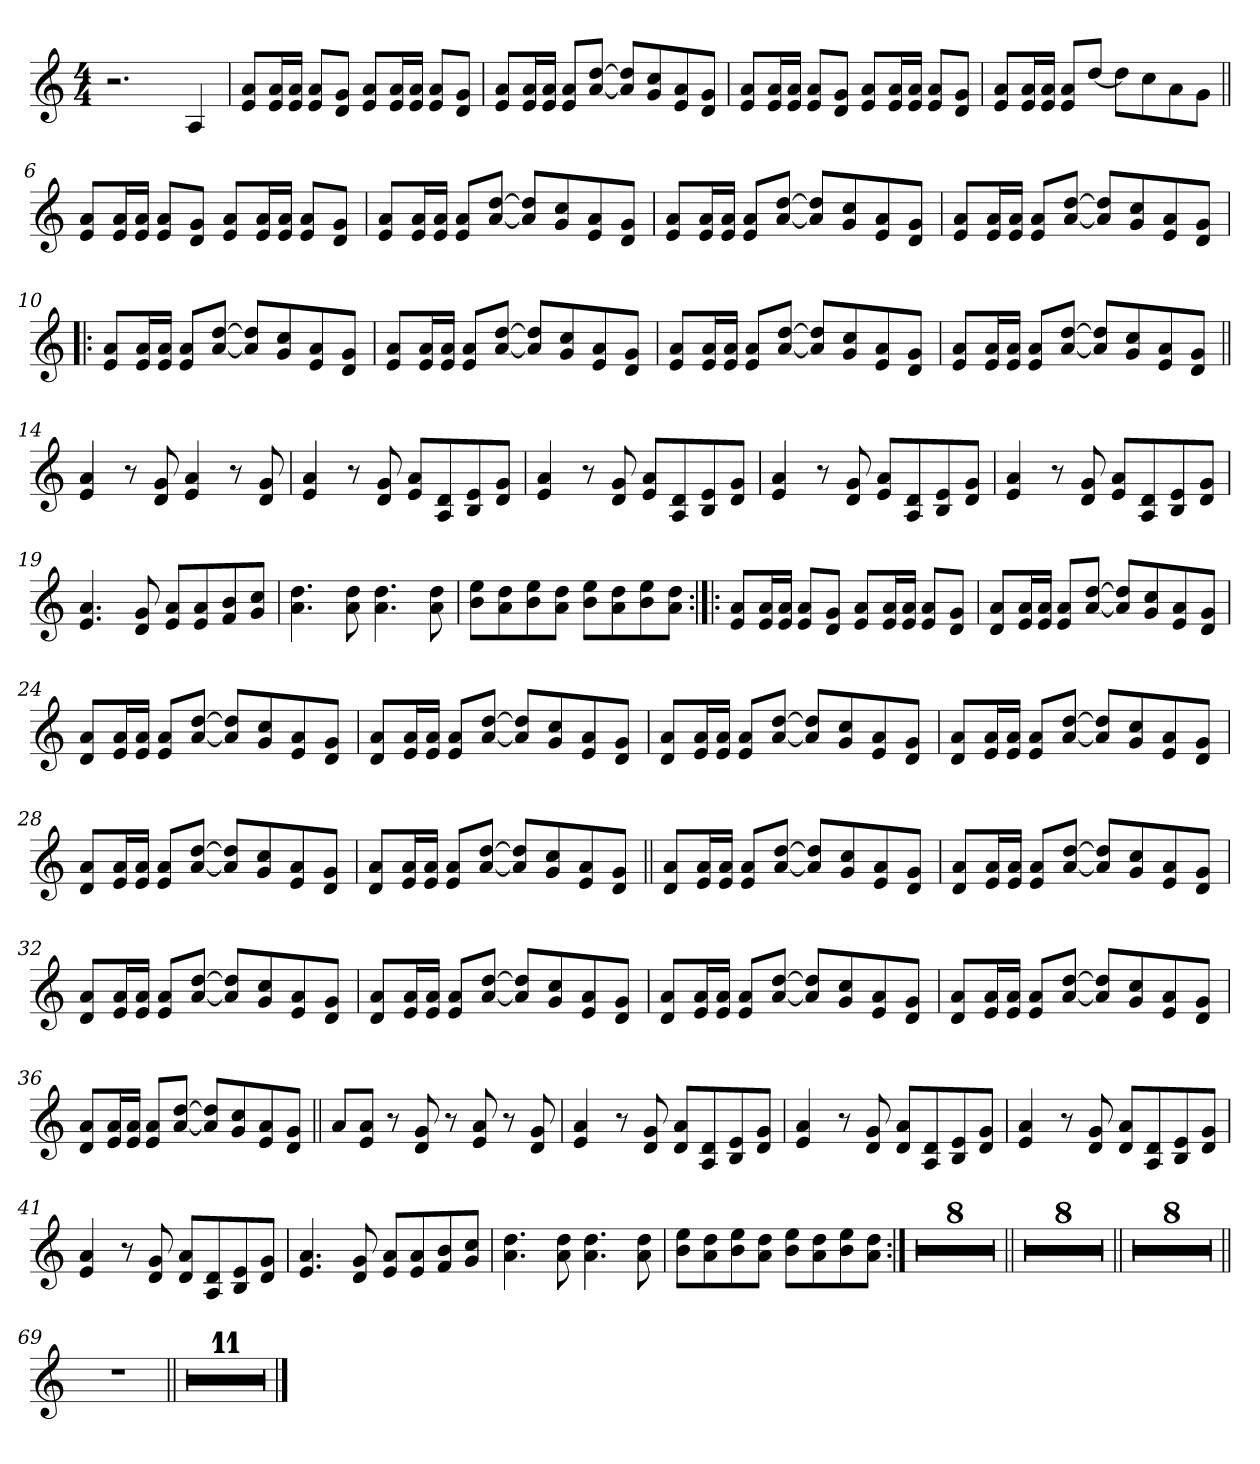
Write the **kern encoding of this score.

**kern
*part1
*staff1
!!LO:PB:g=z
*clefG2
*k[]
*C:
*M4/4
*MM143
=1
2.r
4Ai/
=2
8ei/ 8aiL
16ei/ 16aiL
16ei/ 16aiJJ
8ei/ 8aiL
8di/ 8giJ
8ei/ 8aiL
16ei/ 16aiL
16ei/ 16aiJJ
8ei/ 8aiL
8di/ 8giJ
=3
8ei/ 8aiL
16ei/ 16aiL
16ei/ 16aiJJ
8ei/ 8aiL
[<8ai/ [>8ddiJ
8ai/] 8ddi]L
8gi/ 8cci
8ei/ 8ai
8di/ 8giJ
=4
8ei/ 8aiL
16ei/ 16aiL
16ei/ 16aiJJ
8ei/ 8aiL
8di/ 8giJ
8ei/ 8aiL
16ei/ 16aiL
16ei/ 16aiJJ
8ei/ 8aiL
8di/ 8giJ
=5
8ei/ 8aiL
16ei/ 16aiL
16ei/ 16aiJJ
8ei/ 8aiL
[<8ddi/J
8ddi\L]
8cci\
8ai\
8gi\J
!!LO:LB:g=z
=6||
8ei/ 8aiL
16ei/ 16aiL
16ei/ 16aiJJ
8ei/ 8aiL
8di/ 8giJ
8ei/ 8aiL
16ei/ 16aiL
16ei/ 16aiJJ
8ei/ 8aiL
8di/ 8giJ
=7
8ei/ 8aiL
16ei/ 16aiL
16ei/ 16aiJJ
8ei/ 8aiL
[<8ai/ [>8ddiJ
8ai/] 8ddi]L
8gi/ 8cci
8ei/ 8ai
8di/ 8giJ
=8
8ei/ 8aiL
16ei/ 16aiL
16ei/ 16aiJJ
8ei/ 8aiL
[<8ai/ [>8ddiJ
8ai/] 8ddi]L
8gi/ 8cci
8ei/ 8ai
8di/ 8giJ
=9
8ei/ 8aiL
16ei/ 16aiL
16ei/ 16aiJJ
8ei/ 8aiL
[<8ai/ [>8ddiJ
8ai/] 8ddi]L
8gi/ 8cci
8ei/ 8ai
8di/ 8giJ
=10!|:
8ei/ 8aiL
16ei/ 16aiL
16ei/ 16aiJJ
8ei/ 8aiL
[<8ai/ [>8ddiJ
8ai/] 8ddi]L
8gi/ 8cci
8ei/ 8ai
8di/ 8giJ
!!LO:LB:g=z
=11
8ei/ 8aiL
16ei/ 16aiL
16ei/ 16aiJJ
8ei/ 8aiL
[<8ai/ [>8ddiJ
8ai/] 8ddi]L
8gi/ 8cci
8ei/ 8ai
8di/ 8giJ
=12
8ei/ 8aiL
16ei/ 16aiL
16ei/ 16aiJJ
8ei/ 8aiL
[<8ai/ [>8ddiJ
8ai/] 8ddi]L
8gi/ 8cci
8ei/ 8ai
8di/ 8giJ
=13
8ei/ 8aiL
16ei/ 16aiL
16ei/ 16aiJJ
8ei/ 8aiL
[<8ai/ [>8ddiJ
8ai/] 8ddi]L
8gi/ 8cci
8ei/ 8ai
8di/ 8giJ
=14||
4ei/ 4ai
8r
8di/ 8gi
4ei/ 4ai
8r
8di/ 8gi
=15
4ei/ 4ai
8r
8di/ 8gi
8ei/ 8aiL
8Ai/ 8di
8Bi/ 8ei
8di/ 8giJ
!!LO:LB:g=z
=16
4ei/ 4ai
8r
8di/ 8gi
8ei/ 8aiL
8Ai/ 8di
8Bi/ 8ei
8di/ 8giJ
=17
4ei/ 4ai
8r
8di/ 8gi
8ei/ 8aiL
8Ai/ 8di
8Bi/ 8ei
8di/ 8giJ
=18
4ei/ 4ai
8r
8di/ 8gi
8ei/ 8aiL
8Ai/ 8di
8Bi/ 8ei
8di/ 8giJ
=19
4.ei/ 4.ai
8di/ 8gi
8ei/ 8aiL
8ei/ 8ai
8fi/ 8bi
8gi/ 8cciJ
=20
4.ai\ 4.ddi
8ai\ 8ddi
4.ai\ 4.ddi
8ai\ 8ddi
=21
8bi\ 8eeiL
8ai\ 8ddi
8bi\ 8eei
8ai\ 8ddiJ
8bi\ 8eeiL
8ai\ 8ddi
8bi\ 8eei
8ai\ 8ddiJ
!!LO:LB:g=z
=22:|!|:
8ei/ 8aiL
16ei/ 16aiL
16ei/ 16aiJJ
8ei/ 8aiL
8di/ 8giJ
8ei/ 8aiL
16ei/ 16aiL
16ei/ 16aiJJ
8ei/ 8aiL
8di/ 8giJ
=23
8di/ 8aiL
16ei/ 16aiL
16ei/ 16aiJJ
8ei/ 8aiL
[<8ai/ [>8ddiJ
8ai/] 8ddi]L
8gi/ 8cci
8ei/ 8ai
8di/ 8giJ
=24
8di/ 8aiL
16ei/ 16aiL
16ei/ 16aiJJ
8ei/ 8aiL
[<8ai/ [>8ddiJ
8ai/] 8ddi]L
8gi/ 8cci
8ei/ 8ai
8di/ 8giJ
=25
8di/ 8aiL
16ei/ 16aiL
16ei/ 16aiJJ
8ei/ 8aiL
[<8ai/ [>8ddiJ
8ai/] 8ddi]L
8gi/ 8cci
8ei/ 8ai
8di/ 8giJ
=26
8di/ 8aiL
16ei/ 16aiL
16ei/ 16aiJJ
8ei/ 8aiL
[<8ai/ [>8ddiJ
8ai/] 8ddi]L
8gi/ 8cci
8ei/ 8ai
8di/ 8giJ
!!LO:LB:g=z
=27
8di/ 8aiL
16ei/ 16aiL
16ei/ 16aiJJ
8ei/ 8aiL
[<8ai/ [>8ddiJ
8ai/] 8ddi]L
8gi/ 8cci
8ei/ 8ai
8di/ 8giJ
=28
8di/ 8aiL
16ei/ 16aiL
16ei/ 16aiJJ
8ei/ 8aiL
[<8ai/ [>8ddiJ
8ai/] 8ddi]L
8gi/ 8cci
8ei/ 8ai
8di/ 8giJ
=29
8di/ 8aiL
16ei/ 16aiL
16ei/ 16aiJJ
8ei/ 8aiL
[<8ai/ [>8ddiJ
8ai/] 8ddi]L
8gi/ 8cci
8ei/ 8ai
8di/ 8giJ
=30||
8di/ 8aiL
16ei/ 16aiL
16ei/ 16aiJJ
8ei/ 8aiL
[<8ai/ [>8ddiJ
8ai/] 8ddi]L
8gi/ 8cci
8ei/ 8ai
8di/ 8giJ
=31
8di/ 8aiL
16ei/ 16aiL
16ei/ 16aiJJ
8ei/ 8aiL
[<8ai/ [>8ddiJ
8ai/] 8ddi]L
8gi/ 8cci
8ei/ 8ai
8di/ 8giJ
!!LO:LB:g=z
=32
8di/ 8aiL
16ei/ 16aiL
16ei/ 16aiJJ
8ei/ 8aiL
[<8ai/ [>8ddiJ
8ai/] 8ddi]L
8gi/ 8cci
8ei/ 8ai
8di/ 8giJ
=33
8di/ 8aiL
16ei/ 16aiL
16ei/ 16aiJJ
8ei/ 8aiL
[<8ai/ [>8ddiJ
8ai/] 8ddi]L
8gi/ 8cci
8ei/ 8ai
8di/ 8giJ
=34
8di/ 8aiL
16ei/ 16aiL
16ei/ 16aiJJ
8ei/ 8aiL
[<8ai/ [>8ddiJ
8ai/] 8ddi]L
8gi/ 8cci
8ei/ 8ai
8di/ 8giJ
=35
8di/ 8aiL
16ei/ 16aiL
16ei/ 16aiJJ
8ei/ 8aiL
[<8ai/ [>8ddiJ
8ai/] 8ddi]L
8gi/ 8cci
8ei/ 8ai
8di/ 8giJ
=36
8di/ 8aiL
16ei/ 16aiL
16ei/ 16aiJJ
8ei/ 8aiL
[<8ai/ [>8ddiJ
8ai/] 8ddi]L
8gi/ 8cci
8ei/ 8ai
8di/ 8giJ
!!LO:LB:g=z
=37||
8ai/L
8ei/ 8aiJ
8r
8di/ 8gi
8r
8ei/ 8ai
8r
8di/ 8gi
=38
4ei/ 4ai
8r
8di/ 8gi
8di/ 8aiL
8Ai/ 8di
8Bi/ 8ei
8di/ 8giJ
=39
4ei/ 4ai
8r
8di/ 8gi
8di/ 8aiL
8Ai/ 8di
8Bi/ 8ei
8di/ 8giJ
=40
4ei/ 4ai
8r
8di/ 8gi
8di/ 8aiL
8Ai/ 8di
8Bi/ 8ei
8di/ 8giJ
=41
4ei/ 4ai
8r
8di/ 8gi
8di/ 8aiL
8Ai/ 8di
8Bi/ 8ei
8di/ 8giJ
=42
4.ei/ 4.ai
8di/ 8gi
8ei/ 8aiL
8ei/ 8ai
8fi/ 8bi
8gi/ 8cciJ
!!LO:LB:g=z
=43
4.ai\ 4.ddi
8ai\ 8ddi
4.ai\ 4.ddi
8ai\ 8ddi
=44
8bi\ 8eeiL
8ai\ 8ddi
8bi\ 8eei
8ai\ 8ddiJ
8bi\ 8eeiL
8ai\ 8ddi
8bi\ 8eei
8ai\ 8ddiJ
=45:|!
1r
=46
1r
=47
1r
=48
1r
=49
1r
=50
1r
=51
1r
=52
1r
=53||
1r
!!LO:LB:g=z
=54
1r
=55
1r
=56
1r
=57
1r
=58
1r
=59
1r
=60
1r
=61||
1r
=62
1r
=63
1r
=64
1r
=65
1r
=66
1r
!!LO:LB:g=z
=67
1r
=68
1r
=69||
1r
=70||
1r
=71
1r
=72
1r
=73
1r
!!LO:LB:g=z
=74
1r
=75
1r
=76
1r
=77
1r
=78
1r
=79
1r
=80
1r
==
*-
